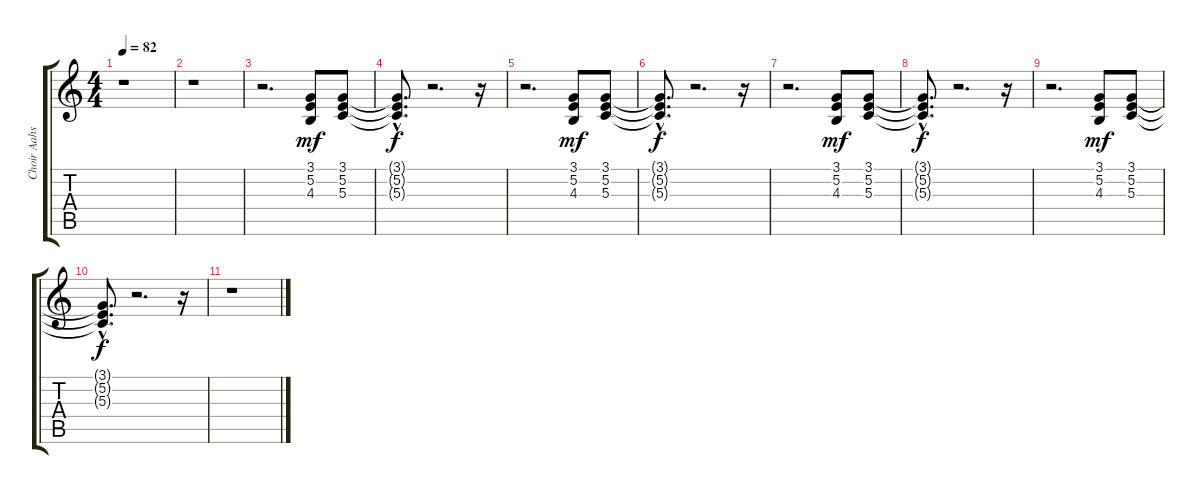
\track ("Choir Aahs" "Choir Aahs") {instrument choiraahs}
\staff {score tabs}
\tuning (E4 B3 G3 D3 A2 E2) {hide}
\ts (4 4)
\tempo 82
\clef g2
\ks c
r.1{dy f} |
r.1 |
r.2{d} (3.1 5.2 4.3).8{dy mf} (3.1 5.2 5.3).8 |
(3.1{hac t} 5.2{hac t} 5.3{hac t}).8{d dy f} r.2{d} r.16 |
r.2{d} (3.1 5.2 4.3).8{dy mf} (3.1 5.2 5.3).8 |
(3.1{t} 5.2{hac t} 5.3{hac t}).8{d dy f} r.2{d} r.16 |
r.2{d} (3.1 5.2 4.3).8{dy mf} (3.1 5.2 5.3).8 |
(3.1{hac t} 5.2{hac t} 5.3{hac t}).8{d dy f} r.2{d} r.16 |
r.2{d} (3.1 5.2 4.3).8{dy mf} (3.1 5.2 5.3).8 |
(3.1{hac t} 5.2{hac t} 5.3{hac t}).8{d dy f} r.2{d} r.16 |
r.1
